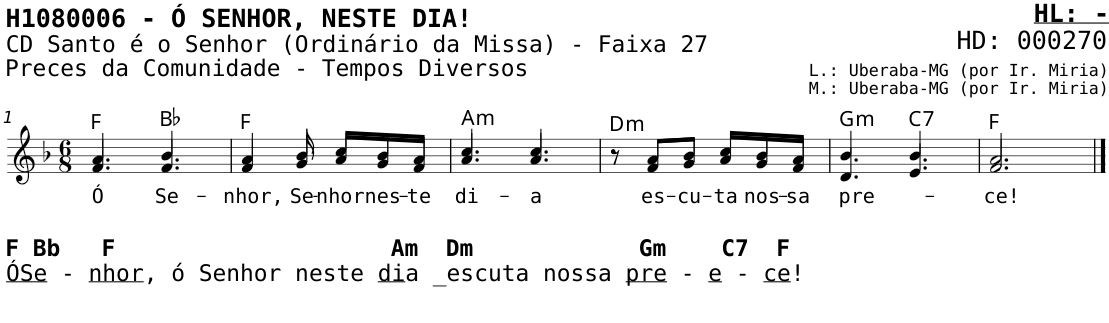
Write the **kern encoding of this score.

**kern	**text	**harte
*part1	*part1	*part1
*staff1	*staff1	*
*I"Voz	*	*
*I'V	*	*
*stria5	*	*
*clefG2	*	*
*k[b-]	*	*
*M6/8	*	*
=1	=1	=1
!LO:TX:b:B:t=F Bb   F                    Am  Dm            Gm    C7  F	!	!
!LO:TX:b:t=ÓSe	!	!
!LO:TX:b:t=-	!	!
!LO:TX:b:t=nhor	!	!
!LO:TX:b:t=, ó Senhor neste	!	!
!LO:TX:b:t=di	!	!
!LO:TX:b:t=a _escuta nossa	!	!
!LO:TX:b:t=pre	!	!
!LO:TX:b:t=-	!	!
!LO:TX:b:t=e	!	!
!LO:TX:b:t=-	!	!
!LO:TX:b:t=ce	!	!
!LO:TX:b:t=!	!	!
!	!LO:LY:b	!
*^	*	*
4.f/	4.a/	Ó	F:maj
!	!	!LO:LY:b	!
4.f/	4.b-/	Se-	Bb:maj
=2	=2	=2	=2
!	!	!LO:LY:b	!
4f/	4a/	-nhor,	F:maj
!	!	!LO:LY:b	!
8g/	8b-/	Se-	.
!	!	!LO:LY:b	!
8a/L	8cc/L	-nhor	.
!	!	!LO:LY:b	!
8g/	8b-/	nes-	.
!	!	!LO:LY:b	!
8f/J	8a/J	-te	.
=3	=3	=3	=3
!	!	!LO:LY:b	!LO:H:kt=m
4.a/	4.cc/	di-	A:min
!	!	!LO:LY:b	!
4.a/	4.cc/	-a	.
=4	=4	=4	=4
!	!	!	!LO:H:kt=m
8r	8r	.	D:min
!	!	!LO:LY:b	!
8f/L	8a/L	es-	.
!	!	!LO:LY:b	!
8g/J	8b-/J	-cu-	.
!	!	!LO:LY:b	!
8a/L	8cc/L	-ta	.
!	!	!LO:LY:b	!
8g/	8b-/	nos-	.
!	!	!LO:LY:b	!
8f/J	8a/J	-sa	.
=5	=5	=5	=5
!	!	!LO:LY:b	!LO:H:kt=m
4.d/	4.b-/	pre-	G:min
!	!	!	!LO:H:kt=7
4.e/	4.b-/	.	C:7
=6	=6	=6	=6
!	!	!LO:LY:b	!
2.f/	2.a/	-ce!	F:maj
*v	*v	*	*
==	==	==
*-	*-	*-
